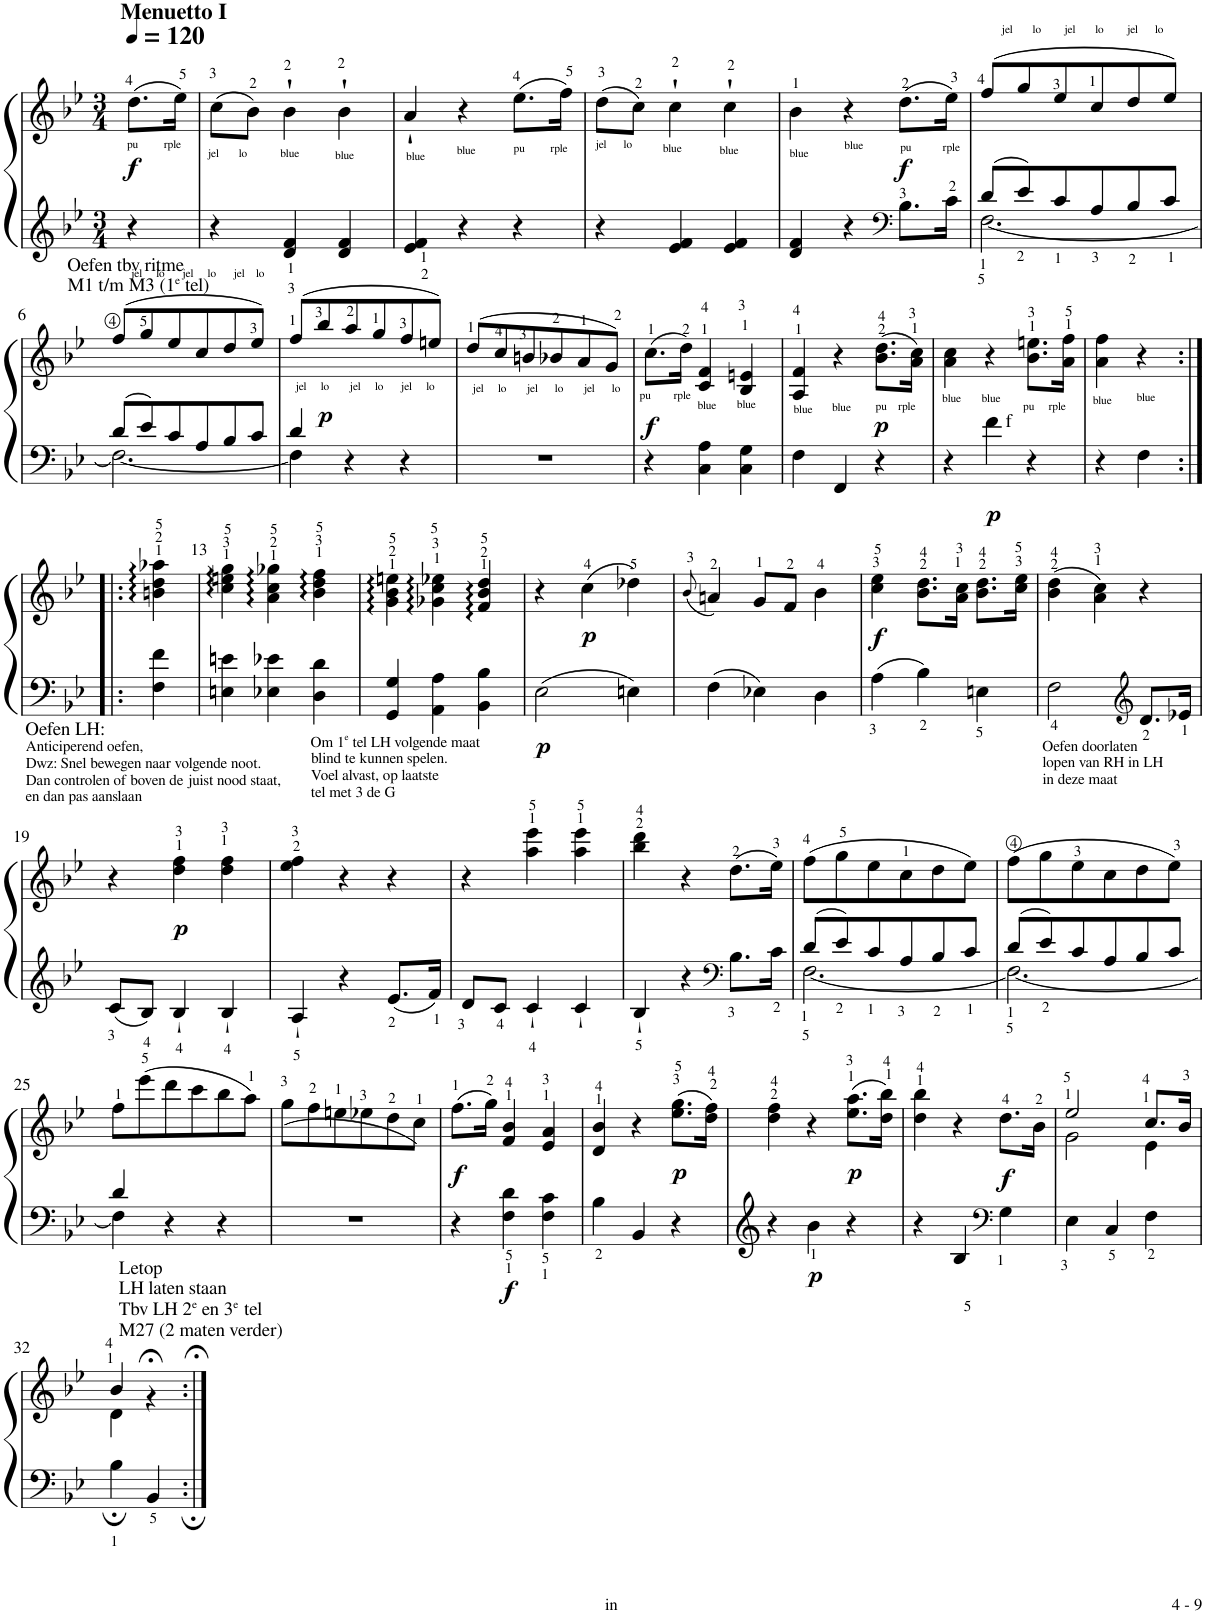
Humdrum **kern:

**kern	**kern	**dynam
*part1	*part1	*part1
*staff2	*staff1	*staff1/2
*I"Piano	*	*
*I'Pno.	*	*
!!LO:PB:g=z
*stria5	*stria5	*
*clefG2	*clefG2	*
*k[b-e-]	*k[b-e-]	*
*M3/4	*M3/4	*
*MM120	*MM120	*
=	=	=
!	!LO:TX:a:B:t=Menuetto I	!
!	!LO:TX:b:t=pu         rple	!
!	!LO:TX:b:t=Oefen tbv ritme	!
!	!LO:TX:b:t=M1 t/m M3 (1	!
!	!LO:TX:b:t=e	!
!	!LO:TX:b:t=tel)	!
!	!	!LO:DY:b
4r	(8.dd\L	f
.	16ee-\Jk)	.
=1	=1	=1
!	!LO:TX:b:t=jel       lo	!
4r	(8cc\L	.
.	8b-\J)	.
!	!LO:TX:b:t=blue	!
4d/ 4f/	4b-`\	.
!	!LO:TX:b:t=blue	!
4d/ 4f/	4b-`\	.
=2	=2	=2
!	!LO:TX:b:t=blue	!
4e-/ 4f/	4a`/	.
!	!LO:TX:b:t=blue	!
4r	4r	.
!	!LO:TX:b:t=pu         rple	!
4r	(8.ee-\L	.
.	16ff\Jk)	.
=3	=3	=3
!	!LO:TX:b:t=jel      lo	!
4r	(8dd\L	.
.	8cc\J)	.
!	!LO:TX:b:t=blue	!
4e-/ 4f/	4cc`\	.
!	!LO:TX:b:t=blue	!
4e-/ 4f/	4cc`\	.
=4	=4	=4
!	!LO:TX:b:t=blue	!
4d/ 4f/	4b-\	.
!	!LO:TX:b:t=blue	!
4r	4r	.
*clefF4	*	*
!	!LO:TX:b:t=pu           rple	!
!	!	!LO:DY:b
8.B-\L	(8.dd\L	f
16c\Jk	16ee-\Jk)	.
=5	=5	=5
*^	*	*
!	!	!LO:TX:a:t=jel       lo        jel       lo        jel      lo	!
8d/L	[2.F\	(>8ff/L	.
8e-/	.	8gg/	.
8c/	.	8ee-/	.
8A/	.	8cc/	.
8B-/	.	8dd/	.
8c/J	.	8ee-/J)	.
!!LO:LB:g=z
=6	=6	=6	=6
!	!	!LO:TX:a:t=jel     lo      jel     lo      jel    lo	!
8d/L	2.F\_	(>8ff/L	.
8e-/	.	8gg/	.
8c/	.	8ee-/	.
8A/	.	8cc/	.
8B-/	.	8dd/	.
8c/J	.	8ee-/J)	.
=7	=7	=7	=7
!	!	!LO:TX:b:t=jel     lo       jel     lo      jel     lo	!
4d/	4F\]	(>8ff/L	.
!	!	!	!LO:DY:b
.	.	8bb-/	p
4r	2ryy	8aa/	.
.	.	8gg/	.
4r	.	8ff/	.
.	.	8een/J)	.
*v	*v	*	*
=8	=8	=8
!	!LO:TX:b:t=jel     lo       jel      lo       jel      lo	!
2.r	(>8dd/L	.
.	8cc/	.
.	8bn/	.
.	8b-X/	.
.	8a/	.
.	8g/J)	.
=9	=9	=9
!	!LO:TX:b:t=pu        rple	!
!	!	!LO:DY:b
4r	(8.cc\L	f
.	16dd\Jk)	.
!	!LO:TX:b:t=blue	!
4C\ 4A\	4c/ 4f/	.
!	!LO:TX:b:t=blue	!
4C\ 4G\	4B-/ 4en/	.
=10	=10	=10
!	!LO:TX:b:t=blue	!
4F\	4A/ 4f/	.
!	!LO:TX:b:t=blue	!
4FF/	4r	.
!	!LO:TX:b:t=pu    rple	!
!	!	!LO:DY:b
4r	(8.b-\ 8.dd\L	p
.	16a\ 16cc\Jk)	.
=11	=11	=11
!	!LO:TX:b:t=blue	!
4r	4a\ 4cc\	.
!	!LO:TX:b:t=blue	!
!LO:TX:a:t=f	!	!
!	!	!LO:DY:b=2
4f\	4r	p
!	!LO:TX:b:t=pu     rple	!
4r	8.b-\ 8.een\L	.
.	16a\ 16ff\Jk	.
=12	=12	=12
!	!LO:TX:b:t=blue	!
4r	4a\ 4ff\	.
!	!LO:TX:b:t=blue	!
4F\	4r	.
!!LO:LB:g=z
=12X1:|!|:	=12X1:|!|:	=12X1:|!|:
!LO:TX:b:t=Oefen LH&colon;	!	!
!LO:TX:b:t=Anticiperend oefen,	!	!
!LO:TX:b:t=Dwz&colon; Snel bewegen naar volgende noot.	!	!
!LO:TX:b:t=Dan controlen of boven de juist nood staat,	!	!
!LO:TX:b:t=en dan pas aanslaan	!	!
4F\ 4f\	4bn\ 4dd\ 4aa-X\	.
=13	=13	=13
4En\ 4en\	4cc\ 4een\ 4gg\	.
4E-X\ 4e-X\	4a\ 4cc\ 4gg-X\	.
!LO:TX:b:t=Om 1	!	!
!LO:TX:b:t=e	!	!
!LO:TX:b:t=tel LH volgende maat	!	!
!LO:TX:b:t=blind te kunnen spelen.	!	!
!LO:TX:b:t=Voel alvast, op laatste	!	!
!LO:TX:b:t=tel met 3 de G	!	!
4D\ 4d\	4b-\ 4dd\ 4ff\	.
=14	=14	=14
4GG/ 4G/	4g\ 4b-\ 4een\	.
4AA\ 4A\	4g-X\ 4cc\ 4ee-X\	.
4BB-\ 4B-\	4f/ 4b-/ 4dd/	.
=15	=15	=15
!	!	!LO:DY:b=2
2E-\	4r	p
!	!	!LO:DY:b
.	(4cc\	p
4En\	4dd-X\)	.
=16	=16	=16
.	(8qb-/	.
4F\	4an/)	.
4E-X\	8g/L	.
.	8f/J	.
4D\	4b-\	.
=17	=17	=17
!	!	!LO:DY:b
4A\	4cc\ 4ee-\	f
4B-\	8.b-\ 8.dd\L	.
.	16a\ 16cc\Jk	.
4En\	8.b-\ 8.dd\L	.
.	16cc\ 16ee-\Jk	.
=18	=18	=18
!LO:TX:b:t=Oefen doorlaten	!	!
!LO:TX:b:t=lopen van RH in LH	!	!
!LO:TX:b:t=in deze maat	!	!
2F\	(4b-\ 4dd\	.
.	4a\ 4cc\)	.
*clefG2	*	*
8.d/L	4r	.
16e-X/Jk	.	.
!!LO:LB:g=z
=19	=19	=19
8c/L	4r	.
8B-/J	.	.
!	!	!LO:DY:b
4B-`/	4dd\ 4ff\	p
4B-`/	4dd\ 4ff\	.
=20	=20	=20
4A`/	4ee-\ 4ff\	.
4r	4r	.
8.e-/L	4r	.
16f/Jk	.	.
=21	=21	=21
8d/L	4r	.
8c/J	.	.
4c`/	4aa\ 4eee-\	.
4c`/	4aa\ 4eee-\	.
=22	=22	=22
4B-`/	4bb-\ 4ddd\	.
4r	4r	.
*clefF4	*	*
8.B-\L	(8.dd\L	.
16c\Jk	16ee-\Jk)	.
=23	=23	=23
*^	*	*
8d/L	[2.F\	(>8ff\L	.
8e-/	.	8gg\	.
8c/	.	8ee-\	.
8A/	.	8cc\	.
8B-/	.	8dd\	.
8c/J	.	8ee-\J)	.
=24	=24	=24	=24
8d/L	2.F\_	(>8ff\L	.
8e-/	.	8gg\	.
8c/	.	8ee-\	.
8A/	.	8cc\	.
8B-/	.	8dd\	.
8c/J	.	8ee-\J)	.
!!LO:LB:g=z
=25	=25	=25	=25
4d/	4F\]	8ff\L	.
.	.	(>8eee-\	.
4r	2ryy	8ddd\	.
.	.	8ccc\	.
4r	.	8bb-\	.
.	.	8aa\J)	.
*v	*v	*	*
=26	=26	=26
2.r	(>8gg\L	.
.	8ff\	.
.	8een\	.
.	8ee-X\	.
.	8dd\	.
.	8cc\J)	.
=27	=27	=27
!	!	!LO:DY:b
4r	(8.ff\L	f
.	16gg\Jk)	.
!LO:TX:b:t=Letop	!	!
!LO:TX:b:t=LH laten staan	!	!
!LO:TX:b:t=Tbv LH 2	!	!
!LO:TX:b:t=e	!	!
!LO:TX:b:t=en 3	!	!
!LO:TX:b:t=e	!	!
!LO:TX:b:t=tel	!	!
!LO:TX:b:t=M27 (2 maten verder)	!	!
!	!	!LO:DY:b=2
4F\ 4d\	4f/ 4b-/	f
4F\ 4c\	4e-/ 4a/	.
=28	=28	=28
4B-\	4d/ 4b-/	.
4BB-/	4r	.
!	!	!LO:DY:b
4r	(8.ee-\ 8.gg\L	p
.	16dd\ 16ff\Jk)	.
=29	=29	=29
4r	4dd\ 4ff\	.
!	!	!LO:DY:b=2
4b-\	4r	p
!	!	!LO:DY:b
4r	(8.ee-\ 8.aa\L	p
.	16dd\ 16bb-\Jk)	.
=30	=30	=30
*^	*	*
4r	2ryy	4dd\ 4bb-\	.
4B-/	.	4r	.
*clefF4	*	*	*
!	!	!	!LO:DY:b
4ryy	4G\	8.dd\L	f
.	.	16b-\Jk	.
*v	*v	*	*
=31	=31	=31
*	*^	*
4E-\	2ee-/	2g\	.
4C/	.	.	.
4F\	8.cc/L	4e-\	.
.	16b-/Jk	.	.
!!LO:LB:g=z	!!
=32	=32	=32	=32
4B-;\	4b-/	4d\	.
4BB-/	4r;<yy	4r	.
*	*v	*v	*
=:|!	=:|!	=:|!
*-	*-	*-
